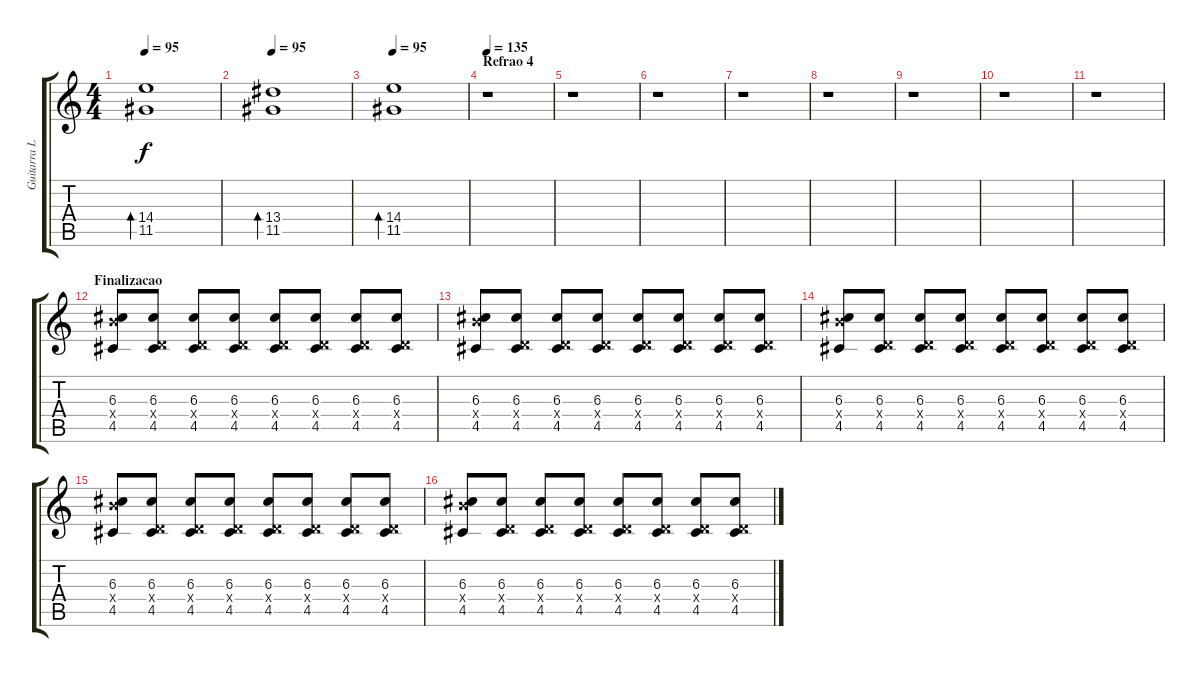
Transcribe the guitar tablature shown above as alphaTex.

\track ("Guitarra Limpa" "Guitarra L") {instrument electricguitarclean}
\staff {score tabs}
\tuning (E4 B3 G3 D3 A2 D2) {hide}
\ts (4 4)
\tempo 95
\clef g2
\ks c
(14.4 11.5).1{bd 240 dy f} |
\tempo 95
(13.4 11.5).1{bd 240} |
\tempo 95
(14.4 11.5).1{bd 240} |
\section ("" "Refrao 4")
\tempo 135
r.1 |
r.1 |
r.1 |
r.1 |
r.1 |
r.1 |
r.1 |
r.1 |
\section ("" "Finalizacao")
(6.3 9.4{x} 4.5).8{instrument distortionguitar} (6.3 0.4{x} 4.5).8 (6.3 0.4{x} 4.5).8 (6.3 0.4{x} 4.5).8 (6.3 0.4{x} 4.5).8 (6.3 0.4{x} 4.5).8 (6.3 0.4{x} 4.5).8 (6.3 0.4{x} 4.5).8 |
(6.3 9.4{x} 4.5).8{instrument distortionguitar} (6.3 0.4{x} 4.5).8 (6.3 0.4{x} 4.5).8 (6.3 0.4{x} 4.5).8 (6.3 0.4{x} 4.5).8 (6.3 0.4{x} 4.5).8 (6.3 0.4{x} 4.5).8 (6.3 0.4{x} 4.5).8 |
(6.3 9.4{x} 4.5).8{instrument distortionguitar} (6.3 0.4{x} 4.5).8 (6.3 0.4{x} 4.5).8 (6.3 0.4{x} 4.5).8 (6.3 0.4{x} 4.5).8 (6.3 0.4{x} 4.5).8 (6.3 0.4{x} 4.5).8 (6.3 0.4{x} 4.5).8 |
(6.3 9.4{x} 4.5).8{instrument distortionguitar} (6.3 0.4{x} 4.5).8 (6.3 0.4{x} 4.5).8 (6.3 0.4{x} 4.5).8 (6.3 0.4{x} 4.5).8 (6.3 0.4{x} 4.5).8 (6.3 0.4{x} 4.5).8 (6.3 0.4{x} 4.5).8 |
(6.3 9.4{x} 4.5).8{instrument distortionguitar} (6.3 0.4{x} 4.5).8 (6.3 0.4{x} 4.5).8 (6.3 0.4{x} 4.5).8 (6.3 0.4{x} 4.5).8 (6.3 0.4{x} 4.5).8 (6.3 0.4{x} 4.5).8 (6.3 0.4{x} 4.5).8
